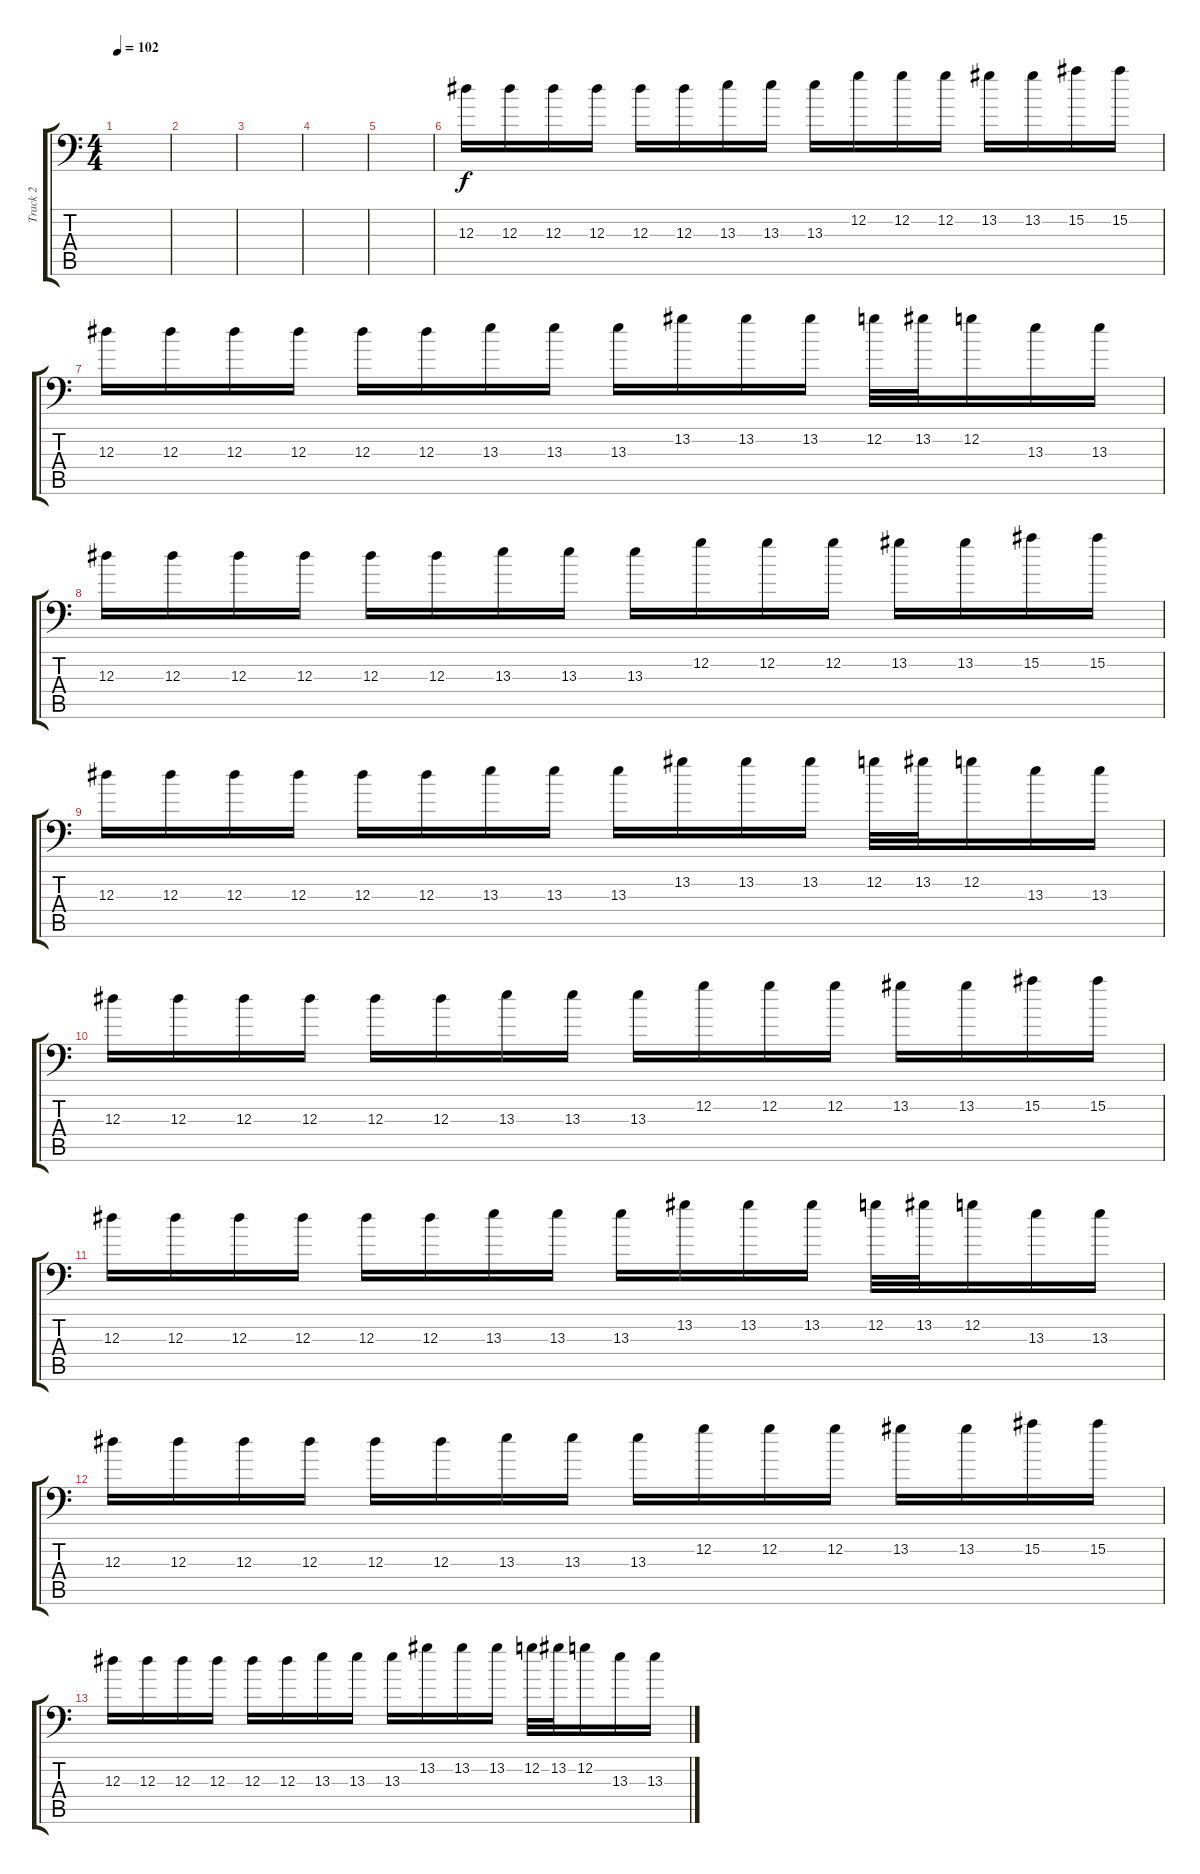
\track ("Track 2" "Track 2") {instrument distortionguitar}
\staff {score tabs}
\tuning (C4 G3 Eb3 Bb2 F2 Bb1) {hide}
\ts (4 4)
\tempo 102
\clef f4
\ks c
|
|
|
|
|
12.3.16 12.3.16 12.3.16 12.3.16 12.3.16 12.3.16 13.3.16 13.3.16 13.3.16 12.2.16 12.2.16 12.2.16 13.2.16 13.2.16 15.2.16 15.2.16 |
12.3.16 12.3.16 12.3.16 12.3.16 12.3.16 12.3.16 13.3.16 13.3.16 13.3.16 13.2.16 13.2.16 13.2.16 12.2.32 13.2.32 12.2.16 13.3.16 13.3.16 |
12.3.16 12.3.16 12.3.16 12.3.16 12.3.16 12.3.16 13.3.16 13.3.16 13.3.16 12.2.16 12.2.16 12.2.16 13.2.16 13.2.16 15.2.16 15.2.16 |
12.3.16 12.3.16 12.3.16 12.3.16 12.3.16 12.3.16 13.3.16 13.3.16 13.3.16 13.2.16 13.2.16 13.2.16 12.2.32 13.2.32 12.2.16 13.3.16 13.3.16 |
12.3.16 12.3.16 12.3.16 12.3.16 12.3.16 12.3.16 13.3.16 13.3.16 13.3.16 12.2.16 12.2.16 12.2.16 13.2.16 13.2.16 15.2.16 15.2.16 |
12.3.16 12.3.16 12.3.16 12.3.16 12.3.16 12.3.16 13.3.16 13.3.16 13.3.16 13.2.16 13.2.16 13.2.16 12.2.32 13.2.32 12.2.16 13.3.16 13.3.16 |
12.3.16 12.3.16 12.3.16 12.3.16 12.3.16 12.3.16 13.3.16 13.3.16 13.3.16 12.2.16 12.2.16 12.2.16 13.2.16 13.2.16 15.2.16 15.2.16 |
12.3.16 12.3.16 12.3.16 12.3.16 12.3.16 12.3.16 13.3.16 13.3.16 13.3.16 13.2.16 13.2.16 13.2.16 12.2.32 13.2.32 12.2.16 13.3.16 13.3.16
